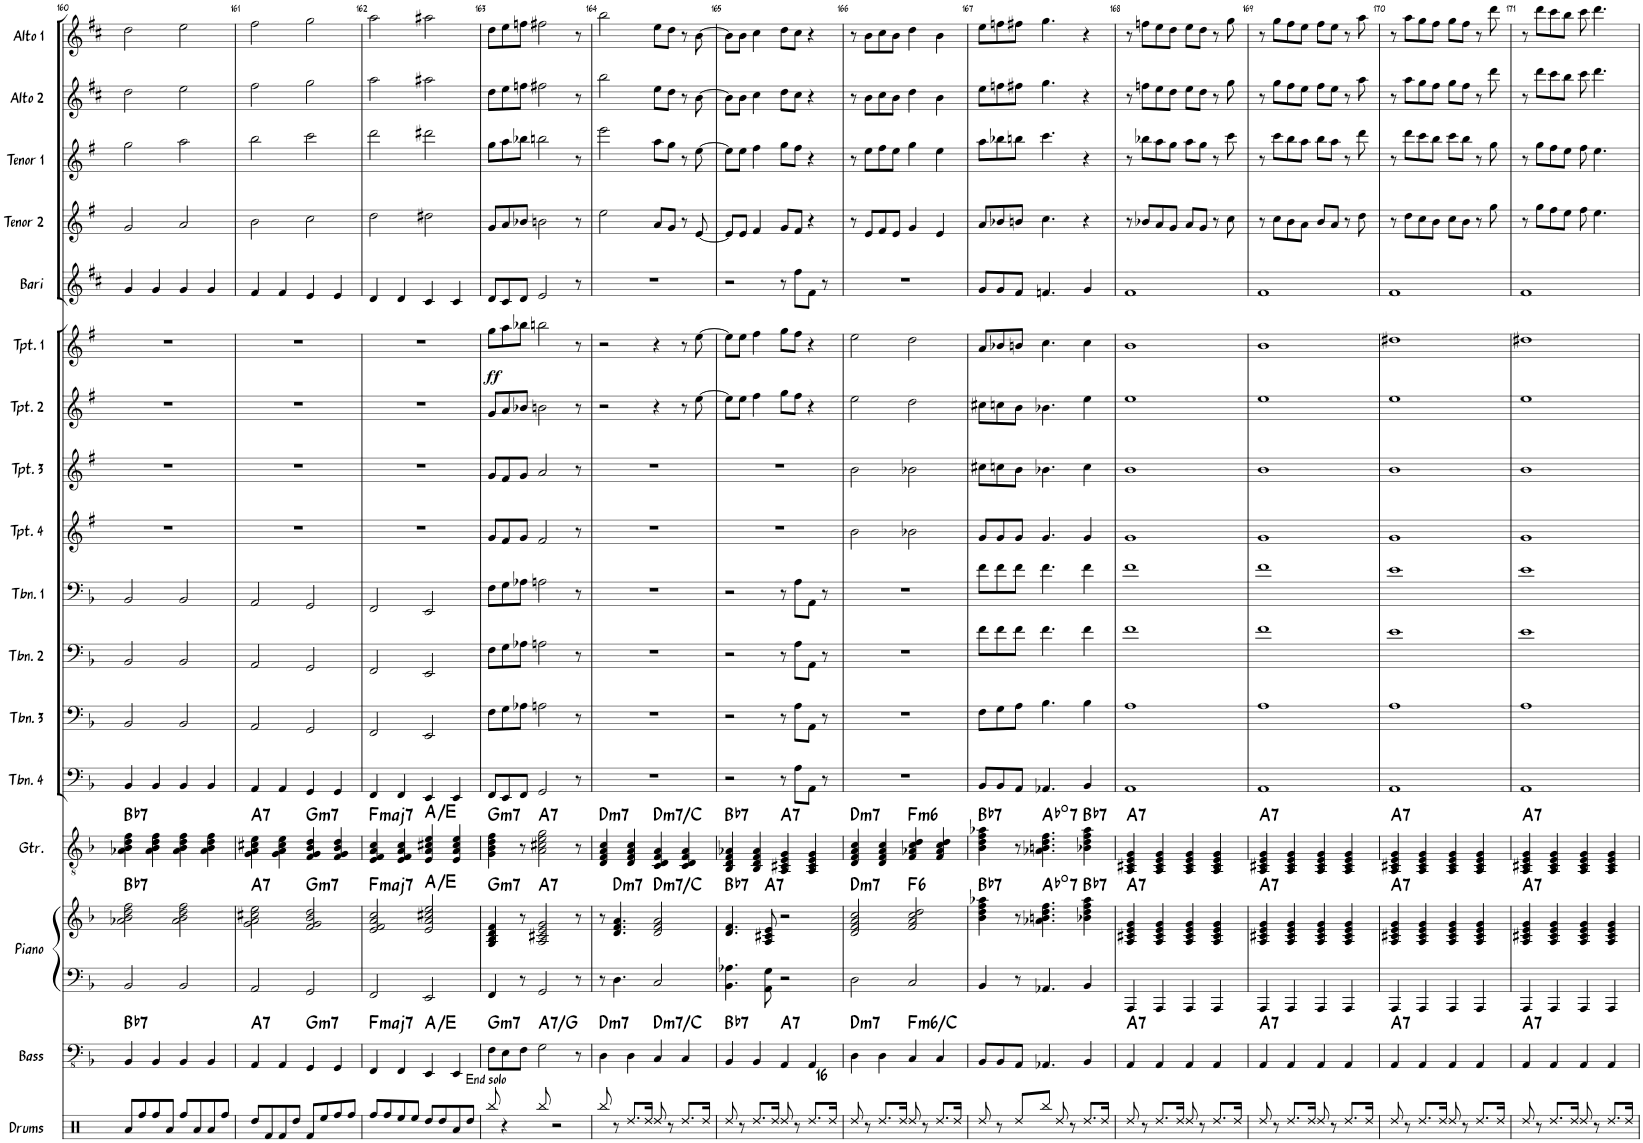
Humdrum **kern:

**kern	**kern	**harte	**kern	**kern	**harte	**kern	**harte	**kern	**kern	**kern	**kern	**kern	**kern	**kern	**kern	**dynam	**kern	**kern	**kern	**kern	**kern
*part17	*part16	*part16	*part15	*part15	*part15	*part14	*part14	*part13	*part12	*part11	*part10	*part9	*part8	*part7	*part6	*part6	*part5	*part4	*part3	*part2	*part1
*staff18	*staff17	*	*staff16	*staff15	*	*staff14	*	*staff13	*staff12	*staff11	*staff10	*staff9	*staff8	*staff7	*staff6	*staff6	*staff5	*staff4	*staff3	*staff2	*staff1
*I"Drums	*I"Bass	*	*I"Piano	*	*	*I"Guitar	*	*I"Trombone 4	*I"Trombone 3	*I"Trombone 2	*I"Trombone 1	*I"Trumpet 4	*I"Trumpet 3	*I"Trumpet 2	*I"Trumpet 1	*	*I"Baritone Sax	*I"Tenor Sax 2	*I"Tenor Sax 1	*I"Alto Sax 2	*I"Alto Sax 1
*I'Drums	*I'Bass	*	*I'Piano	*	*	*I'Gtr.	*	*I'Tbn. 4	*I'Tbn. 3	*I'Tbn. 2	*I'Tbn. 1	*I'Tpt. 4	*I'Tpt. 3	*I'Tpt. 2	*I'Tpt. 1	*	*I'Bari	*I'Tenor 2	*I'Tenor 1	*I'Alto 2	*I'Alto 1
!!LO:PB:g=z
*clefX	*clefFv4	*	*clefF4	*clefG2	*	*clefGv2	*	*clefF4	*clefF4	*clefF4	*clefF4	*clefG2	*clefG2	*clefG2	*clefG2	*	*clefG2	*clefG2	*clefG2	*clefG2	*clefG2
*	*	*	*	*	*	*	*	*	*	*	*	*Trd1c2	*Trd1c2	*Trd1c2	*Trd1c2	*	*Trd12c21	*Trd8c14	*Trd8c14	*Trd5c9	*Trd5c9
*k[]	*k[b-]	*	*k[b-]	*k[b-]	*	*k[b-]	*	*k[b-]	*k[b-]	*k[b-]	*k[b-]	*k[f#]	*k[f#]	*k[f#]	*k[f#]	*	*k[f#c#]	*k[f#]	*k[f#]	*k[f#c#]	*k[f#c#]
*M4/4	*M4/4	*	*M4/4	*M4/4	*	*M4/4	*	*M4/4	*M4/4	*M4/4	*M4/4	*M4/4	*M4/4	*M4/4	*M4/4	*	*M4/4	*M4/4	*M4/4	*M4/4	*M4/4
=160	=160	=160	=160	=160	=160	=160	=160	=160	=160	=160	=160	=160	=160	=160	=160	=160	=160	=160	=160	=160	=160
!	!	!LO:H:kt=7	!	!	!LO:H:kt=7	!	!LO:H:kt=7	!	!	!	!	!	!	!	!	!	!	!	!	!	!
8Ra/L	4BBB-/	Bb:7	2BB-/	2a-X\ 2b-\ 2dd\ 2ff\	Bb:7	4A-X\ 4B-\ 4d\ 4f\	Bb:7	4BB-/	2BB-/	2BB-/	2BB-/	1r	1r	1r	1r	.	4g/	2g/	2gg\	2dd\	2dd\
8Rff/	.	.	.	.	.	.	.	.	.	.	.	.	.	.	.	.	.	.	.	.	.
8Rff/	4BBB-/	.	.	.	.	4A-\ 4B-\ 4d\ 4f\	.	4BB-/	.	.	.	.	.	.	.	.	4g/	.	.	.	.
8Ra/J	.	.	.	.	.	.	.	.	.	.	.	.	.	.	.	.	.	.	.	.	.
8Rff/L	4BBB-/	.	2BB-/	2a-\ 2b-\ 2dd\ 2ff\	.	4A-\ 4B-\ 4d\ 4f\	.	4BB-/	2BB-/	2BB-/	2BB-/	.	.	.	.	.	4g/	2a/	2aa\	2ee\	2ee\
8Ra/	.	.	.	.	.	.	.	.	.	.	.	.	.	.	.	.	.	.	.	.	.
8Ra/	4BBB-/	.	.	.	.	4A-\ 4B-\ 4d\ 4f\	.	4BB-/	.	.	.	.	.	.	.	.	4g/	.	.	.	.
8Rff/J	.	.	.	.	.	.	.	.	.	.	.	.	.	.	.	.	.	.	.	.	.
=161	=161	=161	=161	=161	=161	=161	=161	=161	=161	=161	=161	=161	=161	=161	=161	=161	=161	=161	=161	=161	=161
!	!	!LO:H:kt=7	!	!	!LO:H:kt=7	!	!LO:H:kt=7	!	!	!	!	!	!	!	!	!	!	!	!	!	!
8Rdd/L	4AAA/	A:7	2AA/	2g\ 2a\ 2cc#X\ 2ee\	A:7	4G\ 4A\ 4c#X\ 4e\	A:7	4AA/	2AA/	2AA/	2AA/	1r	1r	1r	1r	.	4f#/	2b\	2bb\	2ff#\	2ff#\
8Rf/	.	.	.	.	.	.	.	.	.	.	.	.	.	.	.	.	.	.	.	.	.
8Rf/	4AAA/	.	.	.	.	4G\ 4A\ 4c#\ 4e\	.	4AA/	.	.	.	.	.	.	.	.	4f#/	.	.	.	.
8Rdd/J	.	.	.	.	.	.	.	.	.	.	.	.	.	.	.	.	.	.	.	.	.
!	!	!LO:H:kt=m7	!	!	!LO:H:kt=m7	!	!LO:H:kt=m7	!	!	!	!	!	!	!	!	!	!	!	!	!	!
8Rf/L	4GGG/	G:min7	2GG/	2f/ 2g/ 2b-/ 2dd/	G:min7	4F/ 4G/ 4B-/ 4d/	G:min7	4GG/	2GG/	2GG/	2GG/	.	.	.	.	.	4e/	2cc\	2ccc\	2gg\	2gg\
8Ree/	.	.	.	.	.	.	.	.	.	.	.	.	.	.	.	.	.	.	.	.	.
8Rff/	4GGG/	.	.	.	.	4F/ 4G/ 4B-/ 4d/	.	4GG/	.	.	.	.	.	.	.	.	4e/	.	.	.	.
8Rff/J	.	.	.	.	.	.	.	.	.	.	.	.	.	.	.	.	.	.	.	.	.
=162	=162	=162	=162	=162	=162	=162	=162	=162	=162	=162	=162	=162	=162	=162	=162	=162	=162	=162	=162	=162	=162
!	!	!LO:H:kt=maj7	!	!	!LO:H:kt=maj7	!	!LO:H:kt=maj7	!	!	!	!	!	!	!	!	!	!	!	!	!	!
8Rff/L	4FFF/	F:maj7	2FF/	2e/ 2f/ 2a/ 2cc/	F:maj7	4E/ 4F/ 4A/ 4c/	F:maj7	4FF/	2FF/	2FF/	2FF/	1r	1r	1r	1r	.	4d/	2dd\	2ddd\	2aa\	2aa\
8Rff/	.	.	.	.	.	.	.	.	.	.	.	.	.	.	.	.	.	.	.	.	.
8Ree/	4FFF/	.	.	.	.	4E/ 4F/ 4A/ 4c/	.	4FF/	.	.	.	.	.	.	.	.	4d/	.	.	.	.
8Ree/J	.	.	.	.	.	.	.	.	.	.	.	.	.	.	.	.	.	.	.	.	.
8Rdd/L	4EEE/	A:maj/5	2EE/	2e/ 2a/ 2cc#X/ 2ee/	A:maj/5	4E/ 4A/ 4c#X/ 4e/	A:maj/5	4EE/	2EE/	2EE/	2EE/	.	.	.	.	.	4c#/	2dd#X\	2ddd#X\	2aa#X\	2aa#X\
8Rdd/	.	.	.	.	.	.	.	.	.	.	.	.	.	.	.	.	.	.	.	.	.
8Ra/	4EEE/	.	.	.	.	4E/ 4A/ 4c#/ 4e/	.	4EE/	.	.	.	.	.	.	.	.	4c#/	.	.	.	.
!LO:TX:a:t=End solo	!	!	!	!	!	!	!	!	!	!	!	!	!	!	!	!	!	!	!	!	!
8Rdd/J	.	.	.	.	.	.	.	.	.	.	.	.	.	.	.	.	.	.	.	.	.
=163	=163	=163	=163	=163	=163	=163	=163	=163	=163	=163	=163	=163	=163	=163	=163	=163	=163	=163	=163	=163	=163
!	!	!LO:H:kt=m7	!	!	!LO:H:kt=m7	!	!LO:H:kt=m7	!	!	!	!	!	!	!	!	!LO:DY:b	!	!	!	!	!
8Rbb/	8FF\L	G:min7	4FF/	4G/ 4B-/ 4d/ 4f/	G:min7	4G\ 4B-\ 4d\ 4f\	G:min7	8FF/L	8F\L	8F\L	8F\L	8g/L	8g/L	8g/L	8gg\L	ff	8d/L	8g/L	8gg\L	8dd\L	8dd\L
4r	8EE\	.	.	.	.	.	.	8EE/	8G\	8G\	8G\	8f#/	8f#/	8a/	8aa\	.	8c#/	8a/	8aa\	8ee\	8ee\
.	8FF\J	.	8r	8r	.	8r	.	8FF/J	8A-X\J	8A-X\J	8A-X\J	8g/J	8g/J	8b-X/J	8bb-X\J	.	8d/J	8b-X/J	8bb-X\J	8ffn\J	8ffn\J
!	!	!LO:H:kt=7	!	!	!LO:H:kt=7	!	!LO:H:kt=7	!	!	!	!	!	!	!	!	!	!	!	!	!	!
8Rbb/	2GG\	A:7/b7	2GG/	2A/ 2c#X/ 2e/ 2g/	A:7	2A\ 2c#X\ 2e\ 2g\	A:7	2GG/	2An\	2An\	2An\	2f#/	2a/	2bn\	2bbn\	.	2e/	2bn\	2bbn\	2ff#X\	2ff#X\
2r	.	.	.	.	.	.	.	.	.	.	.	.	.	.	.	.	.	.	.	.	.
.	8r	.	8r	8r	.	8r	.	8r	8r	8r	8r	8r	8r	8r	8r	.	8r	8r	8r	8r	8r
=164	=164	=164	=164	=164	=164	=164	=164	=164	=164	=164	=164	=164	=164	=164	=164	=164	=164	=164	=164	=164	=164
!	!	!LO:H:kt=m7	!	!	!	!	!LO:H:kt=m7	!	!	!	!	!	!	!	!	!	!	!	!	!	!
8Rbb/	4DD\	D:min7	8r	8r	.	4D/ 4F/ 4A/ 4c/	D:min7	1r	1r	1r	1r	1r	1r	2r	2r	.	1r	2ee\	2eee\	2bb\	2bb\
!	!	!	!	!	!LO:H:kt=m7	!	!	!	!	!	!	!	!	!	!	!	!	!	!	!	!
8r	.	.	4.D\	4.d/ 4.f/ 4.a/	D:min7	.	.	.	.	.	.	.	.	.	.	.	.	.	.	.	.
8.Rdd/L	4DD\	.	.	.	.	4D/ 4F/ 4A/ 4c/	.	.	.	.	.	.	.	.	.	.	.	.	.	.	.
16Rdd/Jk	.	.	.	.	.	.	.	.	.	.	.	.	.	.	.	.	.	.	.	.	.
!	!	!LO:H:kt=m7	!	!	!LO:H:kt=m7	!	!LO:H:kt=m7	!	!	!	!	!	!	!	!	!	!	!	!	!	!
8Rdd/	4CC/	D:min7/b7	2C/	2d/ 2f/ 2a/	D:min7/b7	4C/ 4D/ 4F/ 4A/	D:min7/b7	.	.	.	.	.	.	4r	4r	.	.	8a/L	8aa\L	8ee\L	8ee\L
8r	.	.	.	.	.	.	.	.	.	.	.	.	.	.	.	.	.	8g/J	8gg\J	8dd\J	8dd\J
8.Rdd/L	4CC/	.	.	.	.	4C/ 4D/ 4F/ 4A/	.	.	.	.	.	.	.	8r	8r	.	.	8r	8r	8r	8r
.	.	.	.	.	.	.	.	.	.	.	.	.	.	[8ee\	[8ee\	.	.	[8e/	[8ee\	[8b\	[8b\
16Rdd/Jk	.	.	.	.	.	.	.	.	.	.	.	.	.	.	.	.	.	.	.	.	.
=165	=165	=165	=165	=165	=165	=165	=165	=165	=165	=165	=165	=165	=165	=165	=165	=165	=165	=165	=165	=165	=165
!	!	!LO:H:kt=7	!	!	!LO:H:kt=7	!	!LO:H:kt=7	!	!	!	!	!	!	!	!	!	!	!	!	!	!
8Rdd/	4BBB-/	Bb:7	4.BB-\ 4.A-X\	4.d/ 4.f/	Bb:7	4BB-/ 4D/ 4F/ 4A-X/	Bb:7	2r	2r	2r	2r	1r	1r	8ee\L]	8ee\L]	.	2r	8e/L]	8ee\L]	8b\L]	8b\L]
8r	.	.	.	.	.	.	.	.	.	.	.	.	.	8ee\J	8ee\J	.	.	8e/J	8ee\J	8b\J	8b\J
8.Rdd/L	4BBB-/	.	.	.	.	4BB-/ 4D/ 4F/ 4A-/	.	.	.	.	.	.	.	4ff#\	4ff#\	.	.	4f#/	4ff#\	4cc#\	4cc#\
!	!	!	!	!	!LO:H:kt=7	!	!	!	!	!	!	!	!	!	!	!	!	!	!	!	!
.	.	.	8AA\ 8G\	8A/ 8c#X/ 8e/	A:7	.	.	.	.	.	.	.	.	.	.	.	.	.	.	.	.
16Rdd/Jk	.	.	.	.	.	.	.	.	.	.	.	.	.	.	.	.	.	.	.	.	.
!	!	!LO:H:kt=7	!	!	!	!	!LO:H:kt=7	!	!	!	!	!	!	!	!	!	!	!	!	!	!
8Rdd/	4AAA/	A:7	2r	2r	.	4AA/ 4C#X/ 4E/ 4G/	A:7	8r	8r	8r	8r	.	.	8gg\L	8gg\L	.	8r	8g/L	8gg\L	8dd\L	8dd\L
8r	.	.	.	.	.	.	.	8A\L	8A\L	8A\L	8A\L	.	.	8ff#\J	8ff#\J	.	8ff#\L	8f#/J	8ff#\J	8cc#\J	8cc#\J
8.Rdd/L	4AAA/	.	.	.	.	4AA/ 4C#/ 4E/ 4G/	.	8AA\J	8AA\J	8AA\J	8AA\J	.	.	4r	4r	.	8f#\J	4r	4r	4r	4r
.	.	.	.	.	.	.	.	8r	8r	8r	8r	.	.	.	.	.	8r	.	.	.	.
16Rdd/Jk	.	.	.	.	.	.	.	.	.	.	.	.	.	.	.	.	.	.	.	.	.
=166	=166	=166	=166	=166	=166	=166	=166	=166	=166	=166	=166	=166	=166	=166	=166	=166	=166	=166	=166	=166	=166
!	!	!LO:H:kt=m7	!	!	!LO:H:kt=m7	!	!LO:H:kt=m7	!	!	!	!	!	!	!	!	!	!	!	!	!	!
8Rdd/	4DD\	D:min7	2D\	2d/ 2f/ 2a/ 2cc/	D:min7	4D/ 4F/ 4A/ 4c/	D:min7	1r	1r	1r	1r	2b\	2b\	2ee\	2ee\	.	1r	8r	8r	8r	8r
8r	.	.	.	.	.	.	.	.	.	.	.	.	.	.	.	.	.	8e/L	8ee\L	8b\L	8b\L
8.Rdd/L	4DD\	.	.	.	.	4D/ 4F/ 4A/ 4c/	.	.	.	.	.	.	.	.	.	.	.	8f#/	8ff#\	8cc#\	8cc#\
.	.	.	.	.	.	.	.	.	.	.	.	.	.	.	.	.	.	8e/J	8ee\J	8b\J	8b\J
16Rdd/Jk	.	.	.	.	.	.	.	.	.	.	.	.	.	.	.	.	.	.	.	.	.
!	!	!LO:H:kt=m6	!	!	!LO:H:kt=6	!	!LO:H:kt=m6	!	!	!	!	!	!	!	!	!	!	!	!	!	!
8Rdd/	4CC/	F:min6/5	2C/	2f/ 2a/ 2cc/ 2dd/	F:maj6	4F/ 4A-X/ 4c/ 4d/	F:min6	.	.	.	.	2b-X\	2b-X\	2dd\	2dd\	.	.	4g/	4gg\	4dd\	4dd\
8r	.	.	.	.	.	.	.	.	.	.	.	.	.	.	.	.	.	.	.	.	.
8.Rdd/L	4CC/	.	.	.	.	4F/ 4A-/ 4c/ 4d/	.	.	.	.	.	.	.	.	.	.	.	4e/	4ee\	4b\	4b\
16Rdd/Jk	.	.	.	.	.	.	.	.	.	.	.	.	.	.	.	.	.	.	.	.	.
=167	=167	=167	=167	=167	=167	=167	=167	=167	=167	=167	=167	=167	=167	=167	=167	=167	=167	=167	=167	=167	=167
!	!	!	!	!	!LO:H:kt=7	!	!LO:H:kt=7	!	!	!	!	!	!	!	!	!	!	!	!	!	!
8Rdd/	8BBB-/L	.	4BB-/	4b-\ 4dd\ 4ff\ 4aa-X\	Bb:7	4B-\ 4d\ 4f\ 4a-X\	Bb:7	8BB-/L	8F\L	8f\L	8f\L	8g/L	8cc#X\L	8cc#X\L	8a/L	.	8g/L	8a/L	8aa\L	8ee\L	8ee\L
8r	8BBB-/	.	.	.	.	.	.	8BB-/	8G\	8f\	8f\	8g/	8ccn\	8ccn\	8b-X/	.	8g/	8b-X/	8bb-X\	8ffn\	8ffn\
8Rdd/L	8AAA/J	.	8r	8r	.	8r	.	8AA/J	8A\J	8f\J	8f\J	8g/J	8b\J	8b\J	8bn/J	.	8f#/J	8bn/J	8bbn\J	8ff#X\J	8ff#X\J
!	!	!	!	!	!LO:H:kt=7	!	!LO:H:kt=7	!	!	!	!	!	!	!	!	!	!	!	!	!	!
8Rbb/J	4.AAA-X/	.	4.AA-X/	4.a-X\ 4.bn\ 4.dd\ 4.ff\	Ab:dim7	4.A-X\ 4.Bn\ 4.d\ 4.f\	Ab:dim7	4.AA-X/	4.B-\	4.f\	4.f\	4.g/	4.b-X\	4.b-X\	4.cc\	.	4.fn/	4.cc\	4.ccc\	4.gg\	4.gg\
8Rdd/	.	.	.	.	.	.	.	.	.	.	.	.	.	.	.	.	.	.	.	.	.
8r	.	.	.	.	.	.	.	.	.	.	.	.	.	.	.	.	.	.	.	.	.
!	!	!	!	!	!LO:H:kt=7	!	!LO:H:kt=7	!	!	!	!	!	!	!	!	!	!	!	!	!	!
8.Rdd/L	4BBB-/	.	4BB-/	4b-X\ 4dd\ 4ff\ 4aa-\	Bb:7	4B-X\ 4d\ 4f\ 4a-\	Bb:7	4BB-/	4B-\	4f\	4f\	4g/	4cc\	4ee\	4cc\	.	4g/	4r	4r	4r	4r
16Rdd/Jk	.	.	.	.	.	.	.	.	.	.	.	.	.	.	.	.	.	.	.	.	.
=168	=168	=168	=168	=168	=168	=168	=168	=168	=168	=168	=168	=168	=168	=168	=168	=168	=168	=168	=168	=168	=168
!	!	!LO:H:kt=7	!	!	!LO:H:kt=7	!	!LO:H:kt=7	!	!	!	!	!	!	!	!	!	!	!	!	!	!
8Rdd/	4AAA/	A:7	4AAA/	4A/ 4c#X/ 4e/ 4g/	A:7	4AA/ 4C#X/ 4E/ 4G/	A:7	1AA	1A	1f	1f	1g	1b	1ee	1b	.	1f#	8r	8r	8r	8r
8r	.	.	.	.	.	.	.	.	.	.	.	.	.	.	.	.	.	8b-X/L	8bb-X\L	8ffn\L	8ffn\L
8.Rdd/L	4AAA/	.	4AAA/	4A/ 4c#/ 4e/ 4g/	.	4AA/ 4C#/ 4E/ 4G/	.	.	.	.	.	.	.	.	.	.	.	8a/	8aa\	8ee\	8ee\
.	.	.	.	.	.	.	.	.	.	.	.	.	.	.	.	.	.	8g/J	8gg\J	8dd\J	8dd\J
16Rdd/Jk	.	.	.	.	.	.	.	.	.	.	.	.	.	.	.	.	.	.	.	.	.
8Rdd/	4AAA/	.	4AAA/	4A/ 4c#/ 4e/ 4g/	.	4AA/ 4C#/ 4E/ 4G/	.	.	.	.	.	.	.	.	.	.	.	8a/L	8aa\L	8ee\L	8ee\L
8r	.	.	.	.	.	.	.	.	.	.	.	.	.	.	.	.	.	8g/J	8gg\J	8dd\J	8dd\J
8.Rdd/L	4AAA/	.	4AAA/	4A/ 4c#/ 4e/ 4g/	.	4AA/ 4C#/ 4E/ 4G/	.	.	.	.	.	.	.	.	.	.	.	8r	8r	8r	8r
.	.	.	.	.	.	.	.	.	.	.	.	.	.	.	.	.	.	8cc\	8ccc\	8gg\	8gg\
16Rdd/Jk	.	.	.	.	.	.	.	.	.	.	.	.	.	.	.	.	.	.	.	.	.
=169	=169	=169	=169	=169	=169	=169	=169	=169	=169	=169	=169	=169	=169	=169	=169	=169	=169	=169	=169	=169	=169
!	!	!LO:H:kt=7	!	!	!LO:H:kt=7	!	!LO:H:kt=7	!	!	!	!	!	!	!	!	!	!	!	!	!	!
8Rdd/	4AAA/	A:7	4AAA/	4A/ 4c#X/ 4e/ 4g/	A:7	4AA/ 4C#X/ 4E/ 4G/	A:7	1AA	1A	1f	1f	1g	1b	1ee	1b	.	1f#	8r	8r	8r	8r
8r	.	.	.	.	.	.	.	.	.	.	.	.	.	.	.	.	.	8cc\L	8ccc\L	8gg\L	8gg\L
8.Rdd/L	4AAA/	.	4AAA/	4A/ 4c#/ 4e/ 4g/	.	4AA/ 4C#/ 4E/ 4G/	.	.	.	.	.	.	.	.	.	.	.	8b\	8bb\	8ff#\	8ff#\
.	.	.	.	.	.	.	.	.	.	.	.	.	.	.	.	.	.	8a\J	8aa\J	8ee\J	8ee\J
16Rdd/Jk	.	.	.	.	.	.	.	.	.	.	.	.	.	.	.	.	.	.	.	.	.
8Rdd/	4AAA/	.	4AAA/	4A/ 4c#/ 4e/ 4g/	.	4AA/ 4C#/ 4E/ 4G/	.	.	.	.	.	.	.	.	.	.	.	8b/L	8bb\L	8ff#\L	8ff#\L
8r	.	.	.	.	.	.	.	.	.	.	.	.	.	.	.	.	.	8a/J	8aa\J	8ee\J	8ee\J
8.Rdd/L	4AAA/	.	4AAA/	4A/ 4c#/ 4e/ 4g/	.	4AA/ 4C#/ 4E/ 4G/	.	.	.	.	.	.	.	.	.	.	.	8r	8r	8r	8r
.	.	.	.	.	.	.	.	.	.	.	.	.	.	.	.	.	.	8dd\	8ddd\	8aa\	8aa\
16Rdd/Jk	.	.	.	.	.	.	.	.	.	.	.	.	.	.	.	.	.	.	.	.	.
=170	=170	=170	=170	=170	=170	=170	=170	=170	=170	=170	=170	=170	=170	=170	=170	=170	=170	=170	=170	=170	=170
!	!	!LO:H:kt=7	!	!	!LO:H:kt=7	!	!LO:H:kt=7	!	!	!	!	!	!	!	!	!	!	!	!	!	!
8Rdd/	4AAA/	A:7	4AAA/	4A/ 4c#X/ 4e/ 4g/	A:7	4AA/ 4C#X/ 4E/ 4G/	A:7	1AA	1A	1e	1e	1g	1b	1ee	1dd#X	.	1f#	8r	8r	8r	8r
8r	.	.	.	.	.	.	.	.	.	.	.	.	.	.	.	.	.	8dd\L	8ddd\L	8aa\L	8aa\L
8.Rdd/L	4AAA/	.	4AAA/	4A/ 4c#/ 4e/ 4g/	.	4AA/ 4C#/ 4E/ 4G/	.	.	.	.	.	.	.	.	.	.	.	8cc\	8ccc\	8gg\	8gg\
.	.	.	.	.	.	.	.	.	.	.	.	.	.	.	.	.	.	8b\J	8bb\J	8ff#\J	8ff#\J
16Rdd/Jk	.	.	.	.	.	.	.	.	.	.	.	.	.	.	.	.	.	.	.	.	.
8Rdd/	4AAA/	.	4AAA/	4A/ 4c#/ 4e/ 4g/	.	4AA/ 4C#/ 4E/ 4G/	.	.	.	.	.	.	.	.	.	.	.	8cc\L	8ccc\L	8gg\L	8gg\L
8r	.	.	.	.	.	.	.	.	.	.	.	.	.	.	.	.	.	8b\J	8bb\J	8ff#\J	8ff#\J
8.Rdd/L	4AAA/	.	4AAA/	4A/ 4c#/ 4e/ 4g/	.	4AA/ 4C#/ 4E/ 4G/	.	.	.	.	.	.	.	.	.	.	.	8r	8r	8r	8r
.	.	.	.	.	.	.	.	.	.	.	.	.	.	.	.	.	.	8gg\	8gg\	8ddd\	8ddd\
16Rdd/Jk	.	.	.	.	.	.	.	.	.	.	.	.	.	.	.	.	.	.	.	.	.
=171	=171	=171	=171	=171	=171	=171	=171	=171	=171	=171	=171	=171	=171	=171	=171	=171	=171	=171	=171	=171	=171
!	!	!LO:H:kt=7	!	!	!LO:H:kt=7	!	!LO:H:kt=7	!	!	!	!	!	!	!	!	!	!	!	!	!	!
8Rdd/	4AAA/	A:7	4AAA/	4A/ 4c#X/ 4e/ 4g/	A:7	4AA/ 4C#X/ 4E/ 4G/	A:7	1AA	1A	1e	1e	1g	1b	1ee	1dd#X	.	1f#	8r	8r	8r	8r
8r	.	.	.	.	.	.	.	.	.	.	.	.	.	.	.	.	.	8gg\L	8gg\L	8ddd\L	8ddd\L
8.Rdd/L	4AAA/	.	4AAA/	4A/ 4c#/ 4e/ 4g/	.	4AA/ 4C#/ 4E/ 4G/	.	.	.	.	.	.	.	.	.	.	.	8ff#\	8ff#\	8ccc#\	8ccc#\
.	.	.	.	.	.	.	.	.	.	.	.	.	.	.	.	.	.	8ee\J	8ee\J	8bb\J	8bb\J
16Rdd/Jk	.	.	.	.	.	.	.	.	.	.	.	.	.	.	.	.	.	.	.	.	.
8Rdd/	4AAA/	.	4AAA/	4A/ 4c#/ 4e/ 4g/	.	4AA/ 4C#/ 4E/ 4G/	.	.	.	.	.	.	.	.	.	.	.	8ff#\	8ff#\	8ccc#\	8ccc#\
8r	.	.	.	.	.	.	.	.	.	.	.	.	.	.	.	.	.	4.ee\	4.ee\	4.ddd\	4.ddd\
8.Rdd/L	4AAA/	.	4AAA/	4A/ 4c#/ 4e/ 4g/	.	4AA/ 4C#/ 4E/ 4G/	.	.	.	.	.	.	.	.	.	.	.	.	.	.	.
16Rdd/Jk	.	.	.	.	.	.	.	.	.	.	.	.	.	.	.	.	.	.	.	.	.
=	=	=	=	=	=	=	=	=	=	=	=	=	=	=	=	=	=	=	=	=	=
*-	*-	*-	*-	*-	*-	*-	*-	*-	*-	*-	*-	*-	*-	*-	*-	*-	*-	*-	*-	*-	*-
